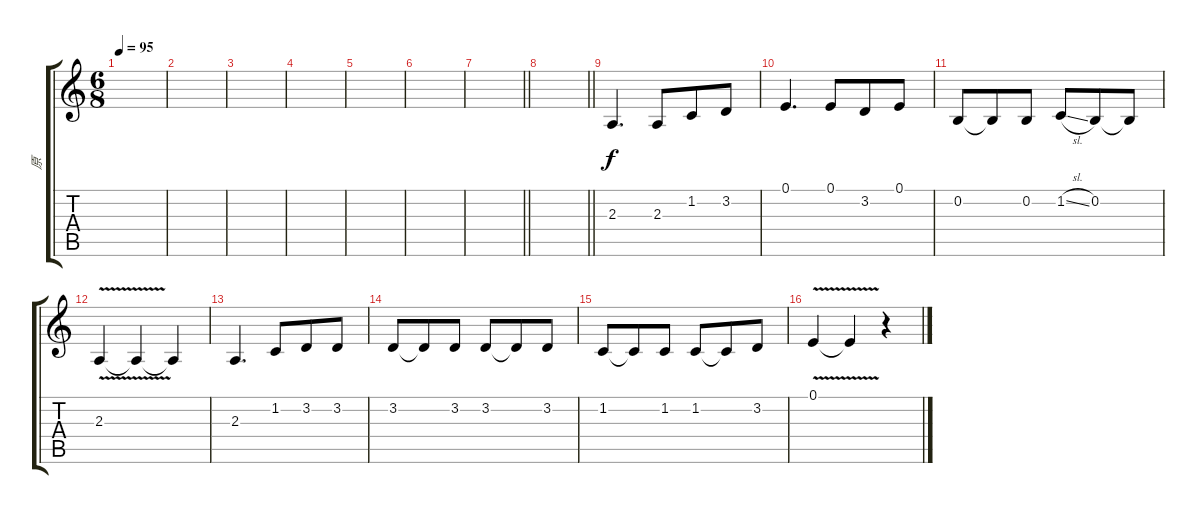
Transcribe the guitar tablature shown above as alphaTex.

\track ("原" "原") {instrument violin}
\staff {score tabs}
\tuning (E4 B3 G3 D3 A2 E2) {hide}
\ts (6 8)
\tempo 95
\clef g2
\ks c
|
|
|
|
|
|
\barLineRight lightlight
|
\barLineRight lightlight
|
2.3.4{d} 2.3.8 1.2.8 3.2.8 |
0.1.4{d} 0.1.8 3.2.8 0.1.8 |
0.2.8 0.2{t}.8 0.2.8 1.2{sl}.8 0.2.8 0.2{t}.8 |
2.3{v}.4 2.3{t}.4 2.3{t}.4 |
2.3.4{d} 1.2.8 3.2.8 3.2.8 |
3.2.8 3.2{t}.8 3.2.8 3.2.8 3.2{t}.8 3.2.8 |
1.2.8 1.2{t}.8 1.2.8 1.2.8 1.2{t}.8 3.2.8 |
0.1{v}.4 0.1{t}.4 r.4
